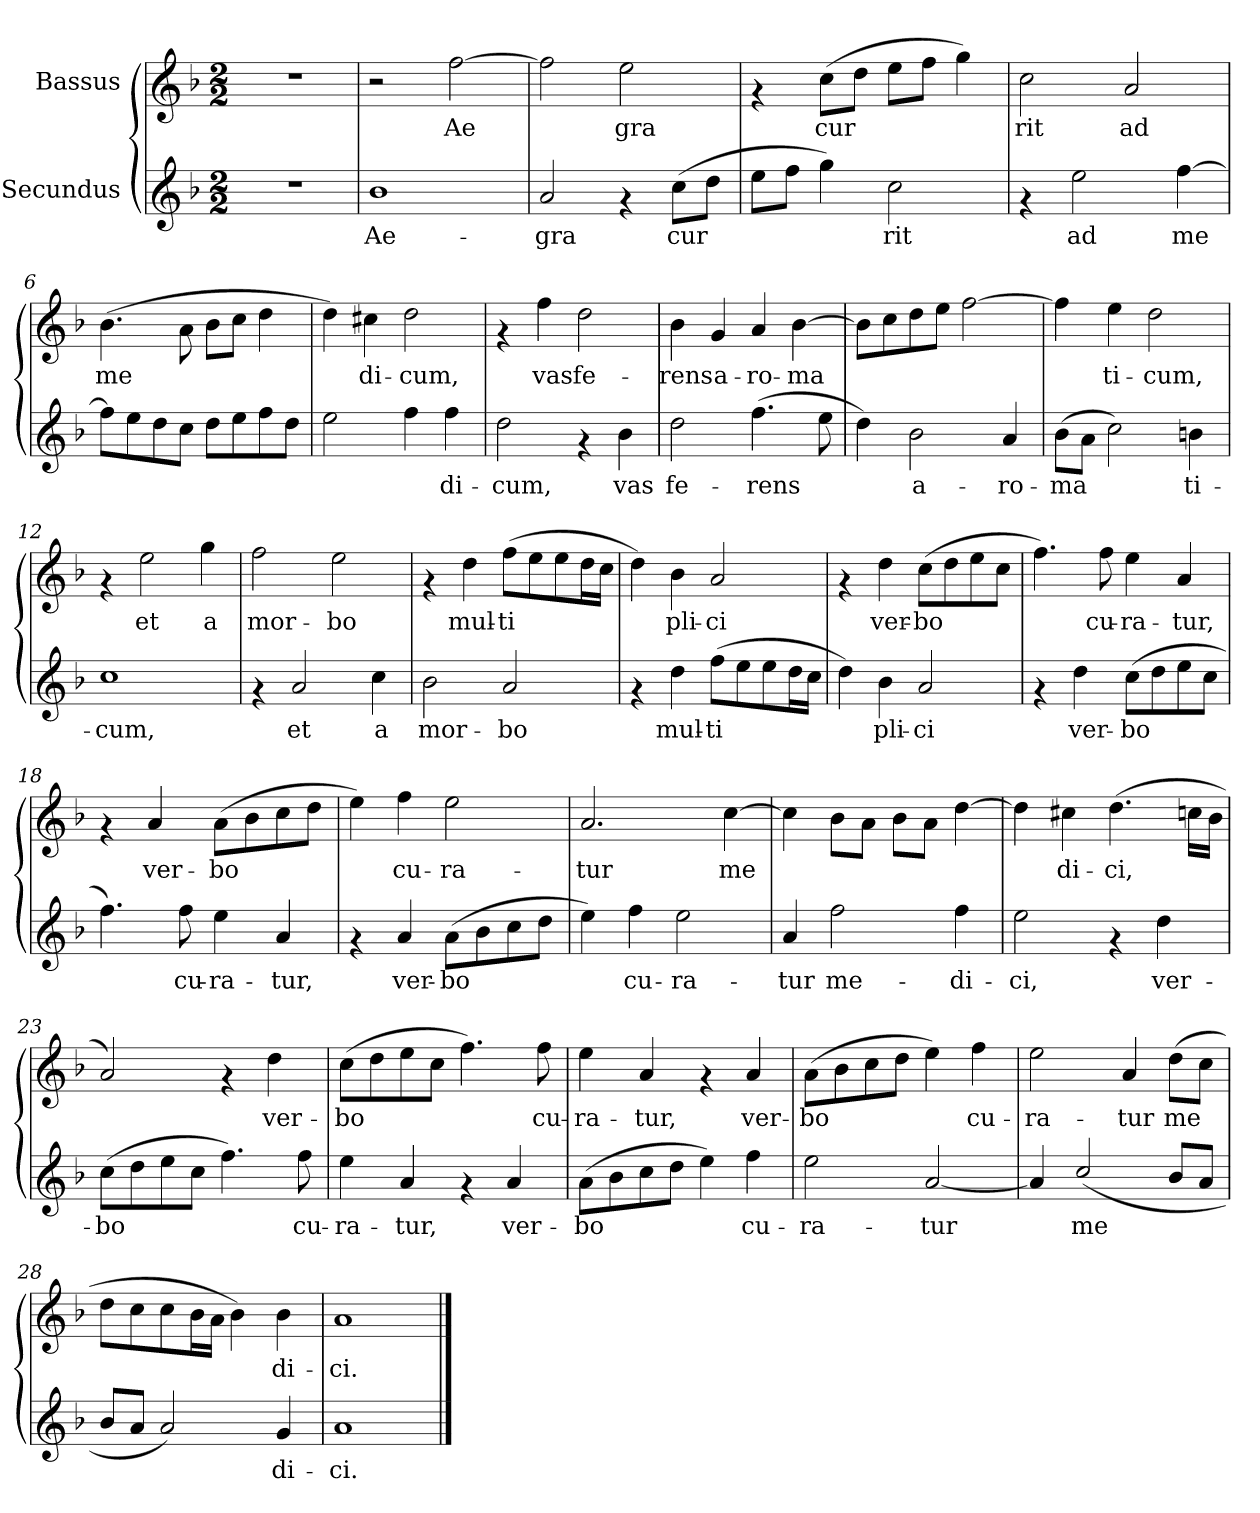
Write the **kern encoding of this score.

**kern	**text	**kern	**text
*part2	*part2	*part1	*part1
*staff2	*staff2	*staff1	*staff1
*I"Secundus	*	*I"Bassus	*
!!LO:PB:g=z
*stria5	*	*stria5	*
*clefG2	*	*clefG2	*
*k[b-]	*	*k[b-]	*
*F:	*	*F:	*
*M2/2	*	*M2/2	*
=1	=1	=1	=1
1r	.	1r	.
=2	=2	=2	=2
*	*	*MM108	*
!	!LO:LY:b:cj	!	!
1b-	Ae-	2r	.
!	!	!	!LO:LY:b:cj
.	.	[>2ff\	Ae-
=3	=3	=3	=3
!	!LO:LY:b:cj	!	!LO:LY:b:cj
2a/	-gra	2ff\]	-
!	!	!	!LO:LY:b:cj
4rf	.	2ee\	gra
!	!LO:LY:b:cj	!	!
(>8cc\L	cur-	.	.
!	!LO:LY:b:cj	!	!
8dd\J	--	.	.
=4	=4	=4	=4
!	!LO:LY:b:cj	!	!
8ee\L	-	4rf	.
!	!LO:LY:b:cj	!	!
8ff\J	.	.	.
!	!LO:LY:b:cj	!	!LO:LY:b:cj
4gg\)	.	(>8cc\L	cur-
!	!	!	!LO:LY:b:cj
.	.	8dd\J	--
!	!LO:LY:b:cj	!	!LO:LY:b:cj
2cc\	rit	8ee\L	--
!	!	!	!LO:LY:b:cj
.	.	8ff\J	--
!	!	!	!LO:LY:b:cj
.	.	4gg\)	--
=5	=5	=5	=5
!	!	!	!LO:LY:b:cj
4rf	.	2cc\	-rit
!	!LO:LY:b:cj	!	!
2ee\	ad	.	.
!	!	!	!LO:LY:b:cj
.	.	2a/	ad
!	!LO:LY:b:cj	!	!
[>4ff\	me-	.	.
!!LO:LB:g=z
=6	=6	=6	=6
!	!	!	!LO:LY:b:cj
8ff\L]	.	(>4.b-\	me-
8ee\	.	.	.
8dd\	.	.	.
!	!	!	!LO:LY:b:cj
8cc\J	.	8a\	--
!	!	!	!LO:LY:b:cj
8dd\L	.	8b-\L	--
!	!	!	!LO:LY:b:cj
8ee\	.	8cc\J	--
!	!	!	!LO:LY:b:cj
8ff\	.	4dd\	--
8dd\J	.	.	.
=7	=7	=7	=7
!	!LO:LY:b:cj	!	!LO:LY:b:cj
2ee\	-	4dd\)	-
!	!	!	!LO:LY:b:cj
.	.	4cc#X\	di-
!	!LO:LY:b:cj	!	!LO:LY:b:cj
4ff\	.	2dd\	-cum,
!	!LO:LY:b:cj	!	!
4ff\	di-	.	.
=8	=8	=8	=8
!	!LO:LY:b:cj	!	!
2dd\	-cum,	4rf	.
!	!	!	!LO:LY:b:cj
.	.	4ff\	vas
!	!	!	!LO:LY:b:cj
4rf	.	2dd\	fe-
!	!LO:LY:b:cj	!	!
4b-\	vas	.	.
=9	=9	=9	=9
!	!LO:LY:b:cj	!	!LO:LY:b:cj
2dd\	fe-	4b-\	-rens
!	!	!	!LO:LY:b:cj
.	.	4g/	a-
!	!LO:LY:b:cj	!	!LO:LY:b:cj
(>4.ff\	-rens	4a/	-ro-
!	!	!	!LO:LY:b:cj
.	.	[>4b-\	-ma-
!	!LO:LY:b:cj	!	!
8ee\	.	.	.
=10	=10	=10	=10
!	!LO:LY:b:cj	!	!
4dd\)	.	8b-\L]	.
.	.	8cc\	.
!	!LO:LY:b:cj	!	!
2b-\	a-	8dd\	.
.	.	8ee\J	.
.	.	[>2ff\	.
!	!LO:LY:b:cj	!	!
4a/	-ro-	.	.
!!LO:LB:g=z
=11	=11	=11	=11
!	!LO:LY:b:cj	!	!LO:LY:b:cj
(>8b-\L	-ma-	4ff\]	-
!	!LO:LY:b:cj	!	!
8a\J	-	.	.
!	!LO:LY:b:cj	!	!LO:LY:b:cj
2cc\)	.	4ee\	ti-
!	!	!	!LO:LY:b:cj
.	.	2dd\	-cum,
!	!LO:LY:b:cj	!	!
4bn\	ti-	.	.
=12	=12	=12	=12
!	!LO:LY:b:cj	!	!
1cc	-cum,	4rf	.
!	!	!	!LO:LY:b:cj
.	.	2ee\	et
!	!	!	!LO:LY:b:cj
.	.	4gg\	a
=13	=13	=13	=13
!	!	!	!LO:LY:b:cj
4rf	.	2ff\	mor-
!	!LO:LY:b:cj	!	!
2a/	et	.	.
!	!	!	!LO:LY:b:cj
.	.	2ee\	-bo
!	!LO:LY:b:cj	!	!
4cc\	a	.	.
=14	=14	=14	=14
!	!LO:LY:b:cj	!	!
2b-\	mor-	4rf	.
!	!	!	!LO:LY:b:cj
.	.	4dd\	mul-
!	!LO:LY:b:cj	!	!LO:LY:b:cj
2a/	-bo	(>8ff\L	-ti-
!	!	!	!LO:LY:b:cj
.	.	8ee\	--
!	!	!	!LO:LY:b:cj
.	.	8ee\	--
!	!	!	!LO:LY:b:cj
.	.	16dd\	--
!	!	!	!LO:LY:b:cj
.	.	16cc\J	--
=15	=15	=15	=15
!	!	!	!LO:LY:b:cj
4rf	.	4dd\)	-
!	!LO:LY:b:cj	!	!LO:LY:b:cj
4dd\	mul-	4b-\	pli-
!	!LO:LY:b:cj	!	!LO:LY:b:cj
(>8ff\L	-ti-	2a/	-ci
!	!LO:LY:b:cj	!	!
8ee\	--	.	.
!	!LO:LY:b:cj	!	!
8ee\	--	.	.
!	!LO:LY:b:cj	!	!
16dd\	--	.	.
!	!LO:LY:b:cj	!	!
16cc\J	--	.	.
!!LO:LB:g=z
=16	=16	=16	=16
!	!LO:LY:b:cj	!	!
4dd\)	-	4rf	.
!	!LO:LY:b:cj	!	!LO:LY:b:cj
4b-\	pli-	4dd\	ver-
!	!LO:LY:b:cj	!	!LO:LY:b:cj
2a/	-ci	(>8cc\L	-bo
!	!	!	!LO:LY:b:cj
.	.	8dd\	.
!	!	!	!LO:LY:b:cj
.	.	8ee\	.
!	!	!	!LO:LY:b:cj
.	.	8cc\J	.
=17	=17	=17	=17
!	!	!	!LO:LY:b:cj
4rf	.	4.ff\)	.
!	!LO:LY:b:cj	!	!
4dd\	ver-	.	.
!	!	!	!LO:LY:b:cj
.	.	8ff\	cu-
!	!LO:LY:b:cj	!	!LO:LY:b:cj
(>8cc\L	-bo	4ee\	-ra-
!	!LO:LY:b:cj	!	!
8dd\	.	.	.
!	!LO:LY:b:cj	!	!LO:LY:b:cj
8ee\	.	4a/	-tur,
!	!LO:LY:b:cj	!	!
8cc\J	.	.	.
=18	=18	=18	=18
!	!LO:LY:b:cj	!	!
4.ff\)	.	4rf	.
!	!	!	!LO:LY:b:cj
.	.	4a/	ver-
!	!LO:LY:b:cj	!	!
8ff\	cu-	.	.
!	!LO:LY:b:cj	!	!LO:LY:b:cj
4ee\	-ra-	(>8a\L	-bo
!	!	!	!LO:LY:b:cj
.	.	8b-\	.
!	!LO:LY:b:cj	!	!LO:LY:b:cj
4a/	-tur,	8cc\	.
!	!	!	!LO:LY:b:cj
.	.	8dd\J	.
=19	=19	=19	=19
!	!	!	!LO:LY:b:cj
4rf	.	4ee\)	.
!	!LO:LY:b:cj	!	!LO:LY:b:cj
4a/	ver-	4ff\	cu-
!	!LO:LY:b:cj	!	!LO:LY:b:cj
(>8a\L	-bo	2ee\	-ra-
!	!LO:LY:b:cj	!	!
8b-\	.	.	.
!	!LO:LY:b:cj	!	!
8cc\	.	.	.
!	!LO:LY:b:cj	!	!
8dd\J	.	.	.
=20	=20	=20	=20
!	!LO:LY:b:cj	!	!LO:LY:b:cj
4ee\)	.	2.a/	-tur
!	!LO:LY:b:cj	!	!
4ff\	cu-	.	.
!	!LO:LY:b:cj	!	!
2ee\	-ra-	.	.
!	!	!	!LO:LY:b:cj
.	.	[>4cc\	me-
!!LO:LB:g=z
=21	=21	=21	=21
!	!LO:LY:b:cj	!	!
4a/	-tur	4cc\]	.
!	!LO:LY:b:cj	!	!
2ff\	me-	8b-\L	.
.	.	8a\J	.
.	.	8b-\L	.
.	.	8a\J	.
!	!LO:LY:b:cj	!	!
4ff\	-di-	[>4dd\	.
=22	=22	=22	=22
!	!LO:LY:b:cj	!	!LO:LY:b:cj
2ee\	-ci,	4dd\]	-
!	!	!	!LO:LY:b:cj
.	.	4cc#X\	di-
!	!	!	!LO:LY:b:cj
4rf	.	(>4.dd\	-ci,
!	!LO:LY:b:cj	!	!
4dd\	ver-	.	.
!	!	!	!LO:LY:b:cj
.	.	16ccn\L	.
!	!	!	!LO:LY:b:cj
.	.	16b-\J	.
=23	=23	=23	=23
!	!LO:LY:b:cj	!	!LO:LY:b:cj
(>8cc\L	-bo	2a/)	.
!	!LO:LY:b:cj	!	!
8dd\	.	.	.
!	!LO:LY:b:cj	!	!
8ee\	.	.	.
!	!LO:LY:b:cj	!	!
8cc\J	.	.	.
!	!LO:LY:b:cj	!	!
4.ff\)	.	4rf	.
!	!	!	!LO:LY:b:cj
.	.	4dd\	ver-
!	!LO:LY:b:cj	!	!
8ff\	cu-	.	.
=24	=24	=24	=24
!	!LO:LY:b:cj	!	!LO:LY:b:cj
4ee\	-ra-	(>8cc\L	-bo
!	!	!	!LO:LY:b:cj
.	.	8dd\	.
!	!LO:LY:b:cj	!	!LO:LY:b:cj
4a/	-tur,	8ee\	.
!	!	!	!LO:LY:b:cj
.	.	8cc\J	.
!	!	!	!LO:LY:b:cj
4rf	.	4.ff\)	.
!	!LO:LY:b:cj	!	!
4a/	ver-	.	.
!	!	!	!LO:LY:b:cj
.	.	8ff\	cu-
=25	=25	=25	=25
!	!LO:LY:b:cj	!	!LO:LY:b:cj
(>8a\L	-bo	4ee\	-ra-
!	!LO:LY:b:cj	!	!
8b-\	.	.	.
!	!LO:LY:b:cj	!	!LO:LY:b:cj
8cc\	.	4a/	-tur,
!	!LO:LY:b:cj	!	!
8dd\J	.	.	.
!	!LO:LY:b:cj	!	!
4ee\)	.	4rf	.
!	!LO:LY:b:cj	!	!LO:LY:b:cj
4ff\	cu-	4a/	ver-
!!LO:LB:g=z
=26	=26	=26	=26
!	!LO:LY:b:cj	!	!LO:LY:b:cj
2ee\	-ra-	(>8a\L	-bo
!	!	!	!LO:LY:b:cj
.	.	8b-\	.
!	!	!	!LO:LY:b:cj
.	.	8cc\	.
!	!	!	!LO:LY:b:cj
.	.	8dd\J	.
!	!LO:LY:b:cj	!	!LO:LY:b:cj
[<2a/	-tur	4ee\)	.
!	!	!	!LO:LY:b:cj
.	.	4ff\	cu-
=27	=27	=27	=27
!	!LO:LY:b:cj	!	!LO:LY:b:cj
4a/]	.	2ee\	-ra-
!	!LO:LY:b:cj	!	!
(<2cc/	me-	.	.
!	!	!	!LO:LY:b:cj
.	.	4a/	-tur
!	!LO:LY:b:cj	!	!LO:LY:b:cj
8b-/L	--	(>8dd\L	me-
!	!LO:LY:b:cj	!	!LO:LY:b:cj
8a/J	--	8cc\J	--
=28	=28	=28	=28
!	!LO:LY:b:cj	!	!LO:LY:b:cj
8b-/L	-	8dd\L	-
!	!LO:LY:b:cj	!	!LO:LY:b:cj
8a/J	.	8cc\	.
!	!LO:LY:b:cj	!	!LO:LY:b:cj
2a/)	.	8cc\	.
!	!	!	!LO:LY:b:cj
.	.	16b-\	.
!	!	!	!LO:LY:b:cj
.	.	16a\J	.
!	!	!	!LO:LY:b:cj
.	.	4b-\)	.
!	!LO:LY:b:cj	!	!LO:LY:b:cj
4g/	di-	4b-\	di-
=29	=29	=29	=29
!	!LO:LY:b:cj	!	!LO:LY:b:cj
1a	-ci.	1a	-ci.
==	==	==	==
*-	*-	*-	*-
